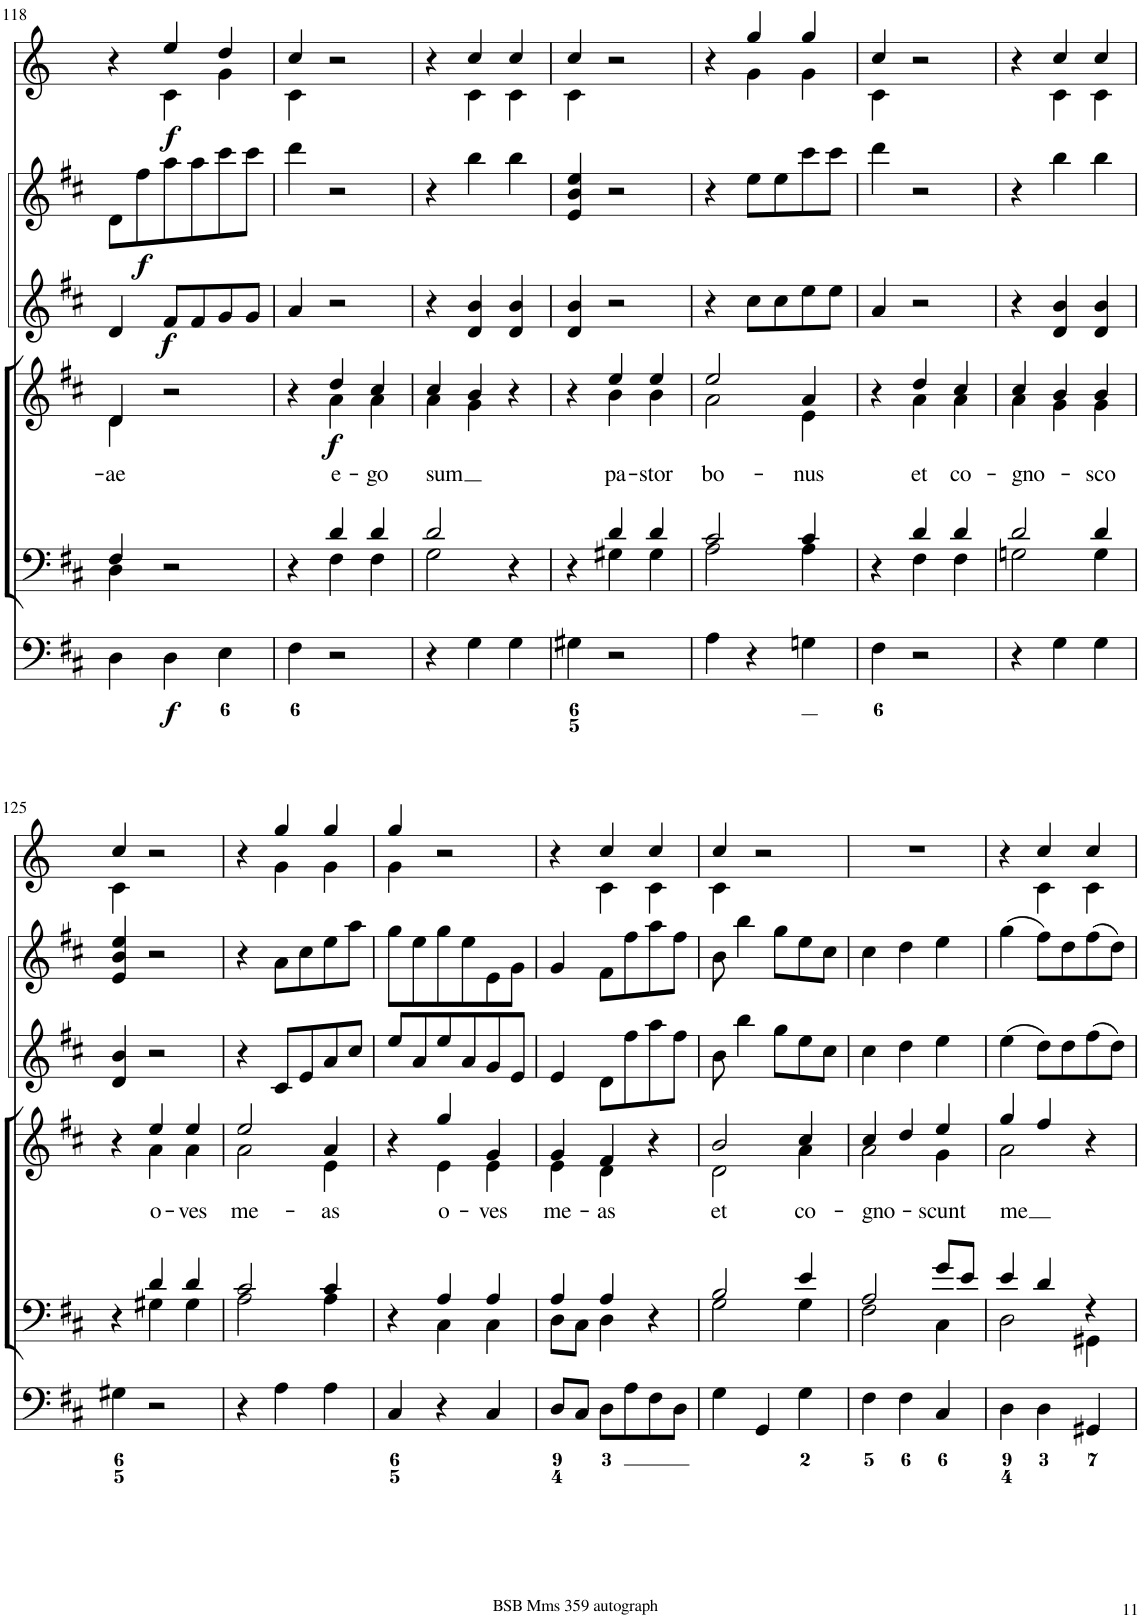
**kern	**dynam	**kern	**kern	**text	**dynam	**kern	**dynam	**kern	**dynam	**kern	**dynam
*part6	*part6	*part5	*part4	*part4	*part4	*part3	*part3	*part2	*part2	*part1	*part1
*staff6	*staff6	*staff5	*staff4	*staff4	*staff4	*staff3	*staff3	*staff2	*staff2	*staff1	*staff1
*I"Organ	*	*I"Voice	*I"Voice	*	*	*I"Violin	*	*I"Violini	*	*I"Corni in D	*
*	*	*	*	*	*	*I'Vln	*	*I'Vln	*	*	*
!!LO:PB:g=z
*clefF4	*	*clefF4	*clefG2	*	*	*clefG2	*	*clefG2	*	*clefG2	*
*	*	*	*	*	*	*	*	*	*	*Trd6c10	*
*k[f#c#]	*	*k[f#c#]	*k[f#c#]	*	*	*k[f#c#]	*	*k[f#c#]	*	*k[]	*
*M3/4	*	*M3/4	*M3/4	*	*	*M3/4	*	*M3/4	*	*M3/4	*
=118	=118	=118	=118	=118	=118	=118	=118	=118	=118	=118	=118
*	*	*^	*	*	*	*	*	*	*	*	*
!	!	!	!	!	!LO:LY:b	!	!	!	!	!	!	!
*	*	*	*	*^	*	*	*	*	*	*	*^	*
4D\	.	4F#/	4D\	4d/	4d\	-ae	.	4d/	.	8d\L	.	4r	4ryy	.
!	!	!	!	!	!	!	!	!	!	!	!LO:DY:b	!	!	!
.	.	.	.	.	.	.	.	.	.	8ff#\	f	.	.	.
!	!LO:DY:b	!	!	!	!	!	!	!	!LO:DY:b	!	!	!	!	!LO:DY:b
4D\	f	2r	2ryy	2r	2ryy	.	.	8f#/L	f	8aa\	.	4ee/	4c\	f
.	.	.	.	.	.	.	.	8f#/	.	8aa\	.	.	.	.
4E\	.	.	.	.	.	.	.	8g/	.	8ccc#\	.	4dd/	4g\	.
.	.	.	.	.	.	.	.	8g/J	.	8ccc#\J	.	.	.	.
=119	=119	=119	=119	=119	=119	=119	=119	=119	=119	=119	=119	=119	=119	=119
4F#\	.	4r	4ryy	4r	4ryy	.	.	4a/	.	4ddd\	.	4cc/	4c\	.
!	!	!	!	!	!	!LO:LY:b	!LO:DY:b	!	!	!	!	!	!	!
2r	.	4d/	4F#\	4dd/	4a\	e-	f	2r	.	2r	.	2r	2ryy	.
!	!	!	!	!	!	!LO:LY:b	!	!	!	!	!	!	!	!
.	.	4d/	4F#\	4cc#/	4a\	-go	.	.	.	.	.	.	.	.
=120	=120	=120	=120	=120	=120	=120	=120	=120	=120	=120	=120	=120	=120	=120
!	!	!	!	!	!	!LO:LY:b	!	!	!	!	!	!	!	!
4r	.	2d/	2G\	4cc#/	4a\	sum	.	4r	.	4r	.	4r	4ryy	.
4G\	.	.	.	4b/	4g\	.	.	4d/ 4b/	.	4bb\	.	4cc/	4c\	.
4G\	.	4r	4ryy	4r	4ryy	.	.	4d/ 4b/	.	4bb\	.	4cc/	4c\	.
=121	=121	=121	=121	=121	=121	=121	=121	=121	=121	=121	=121	=121	=121	=121
4G#X\	.	4r	4ryy	4r	4ryy	.	.	4d/ 4b/	.	4e/ 4b/ 4ee/	.	4cc/	4c\	.
!	!	!	!	!	!	!LO:LY:b	!	!	!	!	!	!	!	!
2r	.	4d/	4G#X\	4ee/	4b\	pa-	.	2r	.	2r	.	2r	2ryy	.
!	!	!	!	!	!	!LO:LY:b	!	!	!	!	!	!	!	!
.	.	4d/	4G#\	4ee/	4b\	-stor	.	.	.	.	.	.	.	.
=122	=122	=122	=122	=122	=122	=122	=122	=122	=122	=122	=122	=122	=122	=122
!	!	!	!	!	!	!LO:LY:b	!	!	!	!	!	!	!	!
4A\	.	2c#/	2A\	2ee/	2a\	bo-	.	4r	.	4r	.	4r	4ryy	.
4r	.	.	.	.	.	.	.	8cc#\L	.	8ee\L	.	4gg/	4g\	.
.	.	.	.	.	.	.	.	8cc#\	.	8ee\	.	.	.	.
!	!	!	!	!	!	!LO:LY:b	!	!	!	!	!	!	!	!
4Gn\	.	4c#/	4A\	4a/	4e\	-nus	.	8ee\	.	8ccc#\	.	4gg/	4g\	.
.	.	.	.	.	.	.	.	8ee\J	.	8ccc#\J	.	.	.	.
=123	=123	=123	=123	=123	=123	=123	=123	=123	=123	=123	=123	=123	=123	=123
4F#\	.	4r	4ryy	4r	4ryy	.	.	4a/	.	4ddd\	.	4cc/	4c\	.
!	!	!	!	!	!	!LO:LY:b	!	!	!	!	!	!	!	!
2r	.	4d/	4F#\	4dd/	4a\	et	.	2r	.	2r	.	2r	2ryy	.
!	!	!	!	!	!	!LO:LY:b	!	!	!	!	!	!	!	!
.	.	4d/	4F#\	4cc#/	4a\	co-	.	.	.	.	.	.	.	.
=124	=124	=124	=124	=124	=124	=124	=124	=124	=124	=124	=124	=124	=124	=124
!	!	!	!	!	!	!LO:LY:b	!	!	!	!	!	!	!	!
4r	.	2d/	2Gn\	4cc#/	4a\	-gno-	.	4r	.	4r	.	4r	4ryy	.
4G\	.	.	.	4b/	4g\	.	.	4d/ 4b/	.	4bb\	.	4cc/	4c\	.
!	!	!	!	!	!	!LO:LY:b	!	!	!	!	!	!	!	!
4G\	.	4d/	4G\	4b/	4g\	-sco	.	4d/ 4b/	.	4bb\	.	4cc/	4c\	.
!!LO:LB:g=z	!!
=125	=125	=125	=125	=125	=125	=125	=125	=125	=125	=125	=125	=125	=125	=125
4G#X\	.	4r	4ryy	4r	4ryy	.	.	4d/ 4b/	.	4e/ 4b/ 4ee/	.	4cc/	4c\	.
!	!	!	!	!	!	!LO:LY:b	!	!	!	!	!	!	!	!
2r	.	4d/	4G#X\	4ee/	4a\	o-	.	2r	.	2r	.	2r	2ryy	.
!	!	!	!	!	!	!LO:LY:b	!	!	!	!	!	!	!	!
.	.	4d/	4G#\	4ee/	4a\	-ves	.	.	.	.	.	.	.	.
=126	=126	=126	=126	=126	=126	=126	=126	=126	=126	=126	=126	=126	=126	=126
!	!	!	!	!	!	!LO:LY:b	!	!	!	!	!	!	!	!
4r	.	2c#/	2A\	2ee/	2a\	me-	.	4r	.	4r	.	4r	4ryy	.
4A\	.	.	.	.	.	.	.	8c#/L	.	8a\L	.	4gg/	4g\	.
.	.	.	.	.	.	.	.	8e/	.	8cc#\	.	.	.	.
!	!	!	!	!	!	!LO:LY:b	!	!	!	!	!	!	!	!
4A\	.	4c#/	4A\	4a/	4e\	-as	.	8a/	.	8ee\	.	4gg/	4g\	.
.	.	.	.	.	.	.	.	8cc#/J	.	8aa\J	.	.	.	.
=127	=127	=127	=127	=127	=127	=127	=127	=127	=127	=127	=127	=127	=127	=127
4C#/	.	4r	4ryy	4r	4ryy	.	.	8ee/L	.	8gg\L	.	4gg/	4g\	.
.	.	.	.	.	.	.	.	8a/	.	8ee\	.	.	.	.
!	!	!	!	!	!	!LO:LY:b	!	!	!	!	!	!	!	!
4r	.	4A/	4C#\	4gg/	4e\	o-	.	8ee/	.	8gg\	.	2r	2ryy	.
.	.	.	.	.	.	.	.	8a/	.	8ee\	.	.	.	.
!	!	!	!	!	!	!LO:LY:b	!	!	!	!	!	!	!	!
4C#/	.	4A/	4C#\	4g/	4e\	-ves	.	8g/	.	8e\	.	.	.	.
.	.	.	.	.	.	.	.	8e/J	.	8g\J	.	.	.	.
=128	=128	=128	=128	=128	=128	=128	=128	=128	=128	=128	=128	=128	=128	=128
!	!	!	!	!	!	!LO:LY:b	!	!	!	!	!	!	!	!
8D/L	.	4A/	8D\L	4g/	4e\	me-	.	4e/	.	4g/	.	4r	4ryy	.
8C#/J	.	.	8C#\J	.	.	.	.	.	.	.	.	.	.	.
!	!	!	!	!	!	!LO:LY:b	!	!	!	!	!	!	!	!
8D\L	.	4A/	4D\	4f#/	4d\	-as	.	8d\L	.	8f#\L	.	4cc/	4c\	.
8A\	.	.	.	.	.	.	.	8ff#\	.	8ff#\	.	.	.	.
8F#\	.	4r	4ryy	4r	4ryy	.	.	8aa\	.	8aa\	.	4cc/	4c\	.
8D\J	.	.	.	.	.	.	.	8ff#\J	.	8ff#\J	.	.	.	.
=129	=129	=129	=129	=129	=129	=129	=129	=129	=129	=129	=129	=129	=129	=129
!	!	!	!	!	!	!LO:LY:b	!	!	!	!	!	!	!	!
4G\	.	2B/	2G\	2b/	2d\	et	.	8b\	.	8b\	.	4cc/	4c\	.
.	.	.	.	.	.	.	.	4bb\	.	4bb\	.	.	.	.
4GG/	.	.	.	.	.	.	.	.	.	.	.	2r	2ryy	.
.	.	.	.	.	.	.	.	8gg\L	.	8gg\L	.	.	.	.
!	!	!	!	!	!	!LO:LY:b	!	!	!	!	!	!	!	!
4G\	.	4e/	4G\	4cc#/	4a\	co-	.	8ee\	.	8ee\	.	.	.	.
.	.	.	.	.	.	.	.	8cc#\J	.	8cc#\J	.	.	.	.
*	*	*	*	*	*	*	*	*	*	*	*	*v	*v	*
=130	=130	=130	=130	=130	=130	=130	=130	=130	=130	=130	=130	=130	=130
!	!	!	!	!	!	!LO:LY:b	!	!	!	!	!	!	!
4F#\	.	2A/	2F#\	4cc#/	2a\	-gno-	.	4cc#\	.	4cc#\	.	2.r	.
4F#\	.	.	.	4dd/	.	.	.	4dd\	.	4dd\	.	.	.
!	!	!	!	!	!	!LO:LY:b	!	!	!	!	!	!	!
4C#/	.	8g/L	4C#\	4ee/	4g\	-scunt	.	4ee\	.	4ee\	.	.	.
.	.	8e/J	.	.	.	.	.	.	.	.	.	.	.
=131	=131	=131	=131	=131	=131	=131	=131	=131	=131	=131	=131	=131	=131
!	!	!	!	!	!	!LO:LY:b	!	!	!	!	!	!	!
*	*	*	*	*	*	*	*	*	*	*	*	*^	*
4D\	.	4e/	2D\	4gg/	2a\	me	.	(4ee\	.	(4gg\	.	4r	4ryy	.
4D\	.	4d/	.	4ff#/	.	.	.	8dd\L)	.	8ff#\L)	.	4cc/	4c\	.
.	.	.	.	.	.	.	.	8dd\	.	8dd\	.	.	.	.
4GG#X/	.	4r	4GG#X\	4r	4ryy	.	.	(8ff#\	.	(8ff#\	.	4cc/	4c\	.
.	.	.	.	.	.	.	.	8dd\J)	.	8dd\J)	.	.	.	.
*	*	*v	*v	*	*	*	*	*	*	*	*	*v	*v	*
*	*	*	*v	*v	*	*	*	*	*	*	*	*
=	=	=	=	=	=	=	=	=	=	=	=
*-	*-	*-	*-	*-	*-	*-	*-	*-	*-	*-	*-
